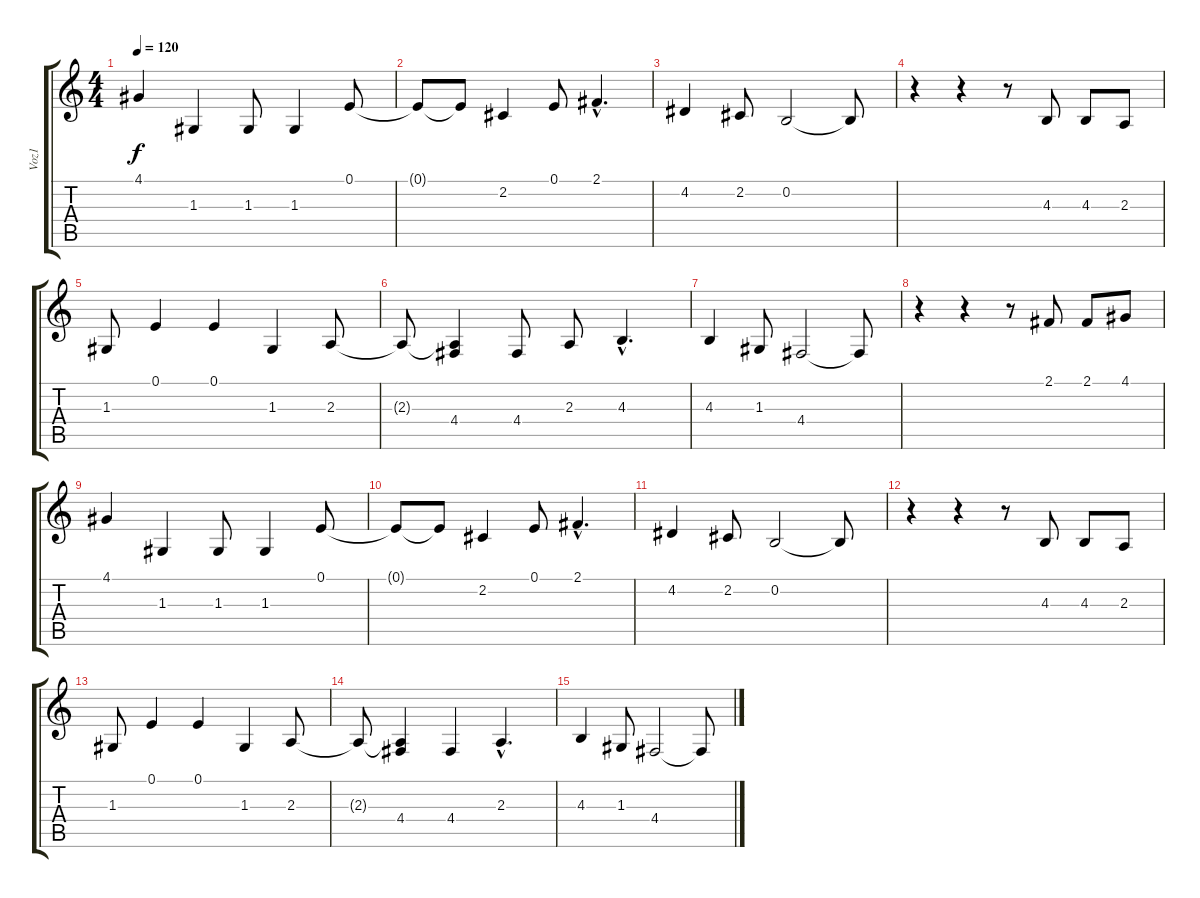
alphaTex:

\track ("Voz1" "Voz1") {instrument harpsichord}
\staff {score tabs}
\tuning (E4 B3 G3 D3 A2 E2) {hide}
\ts (4 4)
\tempo 120
\clef g2
\ks c
4.1.4{dy f} 1.3.4 1.3.8 1.3.4 0.1.8 |
0.1{t}.8 0.1{t}.8 2.2.4 0.1.8 2.1{hac}.4{d} |
4.2.4 2.2.8 0.2.2 0.2{t}.8 |
r.4 r.4 r.8 4.3.8 4.3.8 2.3.8 |
1.3.8 0.1.4 0.1.4 1.3.4 2.3.8 |
2.3{t}.8 (2.3{t} 4.4).4 4.4.8 2.3.8 4.3{hac}.4{d} |
4.3.4 1.3.8 4.4.2 4.4{t}.8 |
r.4 r.4 r.8 2.1.8 2.1.8 4.1.8 |
4.1.4 1.3.4 1.3.8 1.3.4 0.1.8 |
0.1{t}.8 0.1{t}.8 2.2.4 0.1.8 2.1{hac}.4{d} |
4.2.4 2.2.8 0.2.2 0.2{t}.8 |
r.4 r.4 r.8 4.3.8 4.3.8 2.3.8 |
1.3.8 0.1.4 0.1.4 1.3.4 2.3.8 |
2.3{t}.8 (2.3{t} 4.4).4 4.4.4 2.3{hac}.4{d} |
4.3.4 1.3.8 4.4.2 4.4{t}.8
